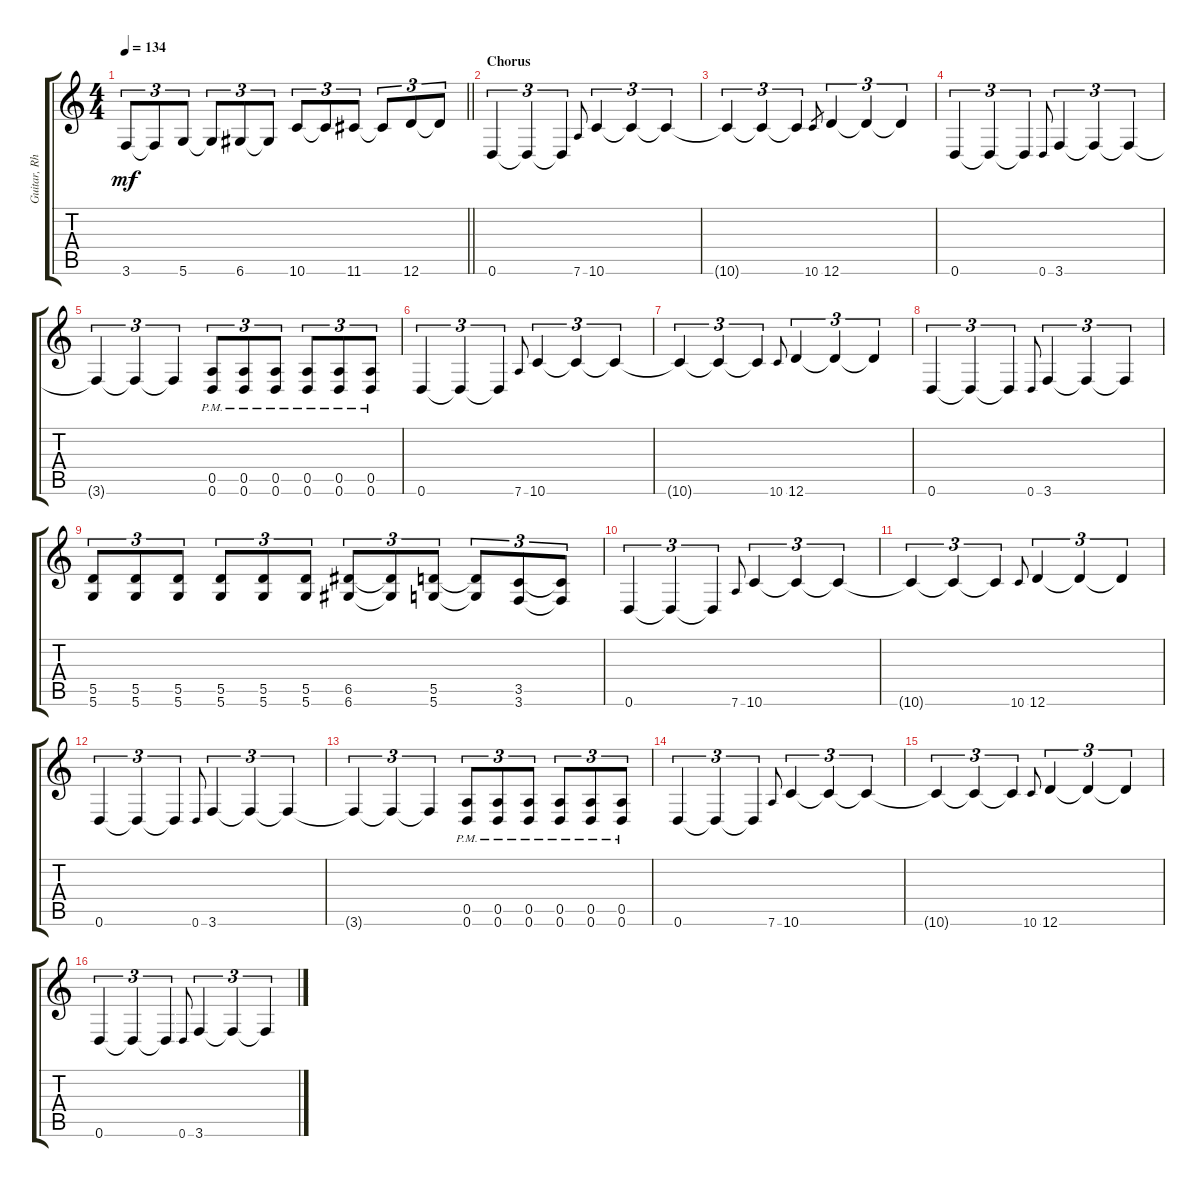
\track ("Guitar, Rhythm" "Guitar, Rh") {instrument overdrivenguitar}
\staff {score tabs}
\tuning (E4 B3 G3 D3 A2 D2) {hide}
\ts (4 4)
\tempo 134
\clef g2
\barLineRight lightlight
\ks c
3.6.8{tu (3 2) dy mf} 3.6{t}.8{tu (3 2)} 5.6.8{tu (3 2)} 5.6{t}.8{tu (3 2)} 6.6.8{tu (3 2)} 6.6{t}.8{tu (3 2)} 10.6.8{tu (3 2)} 10.6{t}.8{tu (3 2)} 11.6.8{tu (3 2)} 11.6{t}.8{tu (3 2)} 12.6.8{tu (3 2)} 12.6{t}.8{tu (3 2)} |
\section ("" "Chorus")
0.6.4{tu (3 2)} 0.6{t}.4{tu (3 2)} 0.6{t}.4{tu (3 2)} 7.6.8{gr onbeat} 10.6.4{tu (3 2)} 10.6{t}.4{tu (3 2)} 10.6{t}.4{tu (3 2)} |
10.6{t}.4{tu (3 2)} 10.6{t}.4{tu (3 2)} 10.6{t}.4{tu (3 2)} 10.6.8{gr} 12.6.4{tu (3 2)} 12.6{t}.4{tu (3 2)} 12.6{t}.4{tu (3 2)} |
0.6.4{tu (3 2)} 0.6{t}.4{tu (3 2)} 0.6{t}.4{tu (3 2)} 0.6.8{gr onbeat} 3.6.4{tu (3 2)} 3.6{t}.4{tu (3 2)} 3.6{t}.4{tu (3 2)} |
3.6{t}.4{tu (3 2)} 3.6{t}.4{tu (3 2)} 3.6{t}.4{tu (3 2)} (0.5{pm} 0.6{pm}).8{tu (3 2)} (0.5{pm} 0.6{pm}).8{tu (3 2)} (0.5{pm} 0.6{pm}).8{tu (3 2)} (0.5{pm} 0.6{pm}).8{tu (3 2)} (0.5{pm} 0.6{pm}).8{tu (3 2)} (0.5{pm} 0.6{pm}).8{tu (3 2)} |
0.6.4{tu (3 2)} 0.6{t}.4{tu (3 2)} 0.6{t}.4{tu (3 2)} 7.6.8{gr onbeat} 10.6.4{tu (3 2)} 10.6{t}.4{tu (3 2)} 10.6{t}.4{tu (3 2)} |
10.6{t}.4{tu (3 2)} 10.6{t}.4{tu (3 2)} 10.6{t}.4{tu (3 2)} 10.6.8{gr onbeat} 12.6.4{tu (3 2)} 12.6{t}.4{tu (3 2)} 12.6{t}.4{tu (3 2)} |
0.6.4{tu (3 2)} 0.6{t}.4{tu (3 2)} 0.6{t}.4{tu (3 2)} 0.6.8{gr onbeat} 3.6.4{tu (3 2)} 3.6{t}.4{tu (3 2)} 3.6{t}.4{tu (3 2)} |
(5.5 5.6).8{tu (3 2)} (5.5 5.6).8{tu (3 2)} (5.5 5.6).8{tu (3 2)} (5.5 5.6).8{tu (3 2)} (5.5 5.6).8{tu (3 2)} (5.5 5.6).8{tu (3 2)} (6.5 6.6).8{tu (3 2)} (6.5{t} 6.6{t}).8{tu (3 2)} (5.5 5.6).8{tu (3 2)} (5.5{t} 5.6{t}).8{tu (3 2)} (3.5 3.6).8{tu (3 2)} (3.5{t} 3.6{t}).8{tu (3 2)} |
0.6.4{tu (3 2)} 0.6{t}.4{tu (3 2)} 0.6{t}.4{tu (3 2)} 7.6.8{gr onbeat} 10.6.4{tu (3 2)} 10.6{t}.4{tu (3 2)} 10.6{t}.4{tu (3 2)} |
10.6{t}.4{tu (3 2)} 10.6{t}.4{tu (3 2)} 10.6{t}.4{tu (3 2)} 10.6.8{gr onbeat} 12.6.4{tu (3 2)} 12.6{t}.4{tu (3 2)} 12.6{t}.4{tu (3 2)} |
0.6.4{tu (3 2)} 0.6{t}.4{tu (3 2)} 0.6{t}.4{tu (3 2)} 0.6.8{gr onbeat} 3.6.4{tu (3 2)} 3.6{t}.4{tu (3 2)} 3.6{t}.4{tu (3 2)} |
3.6{t}.4{tu (3 2)} 3.6{t}.4{tu (3 2)} 3.6{t}.4{tu (3 2)} (0.5{pm} 0.6{pm}).8{tu (3 2)} (0.5{pm} 0.6{pm}).8{tu (3 2)} (0.5{pm} 0.6{pm}).8{tu (3 2)} (0.5{pm} 0.6{pm}).8{tu (3 2)} (0.5{pm} 0.6{pm}).8{tu (3 2)} (0.5{pm} 0.6{pm}).8{tu (3 2)} |
0.6.4{tu (3 2)} 0.6{t}.4{tu (3 2)} 0.6{t}.4{tu (3 2)} 7.6.8{gr onbeat} 10.6.4{tu (3 2)} 10.6{t}.4{tu (3 2)} 10.6{t}.4{tu (3 2)} |
10.6{t}.4{tu (3 2)} 10.6{t}.4{tu (3 2)} 10.6{t}.4{tu (3 2)} 10.6.8{gr onbeat} 12.6.4{tu (3 2)} 12.6{t}.4{tu (3 2)} 12.6{t}.4{tu (3 2)} |
0.6.4{tu (3 2)} 0.6{t}.4{tu (3 2)} 0.6{t}.4{tu (3 2)} 0.6.8{gr onbeat} 3.6.4{tu (3 2)} 3.6{t}.4{tu (3 2)} 3.6{t}.4{tu (3 2)}
